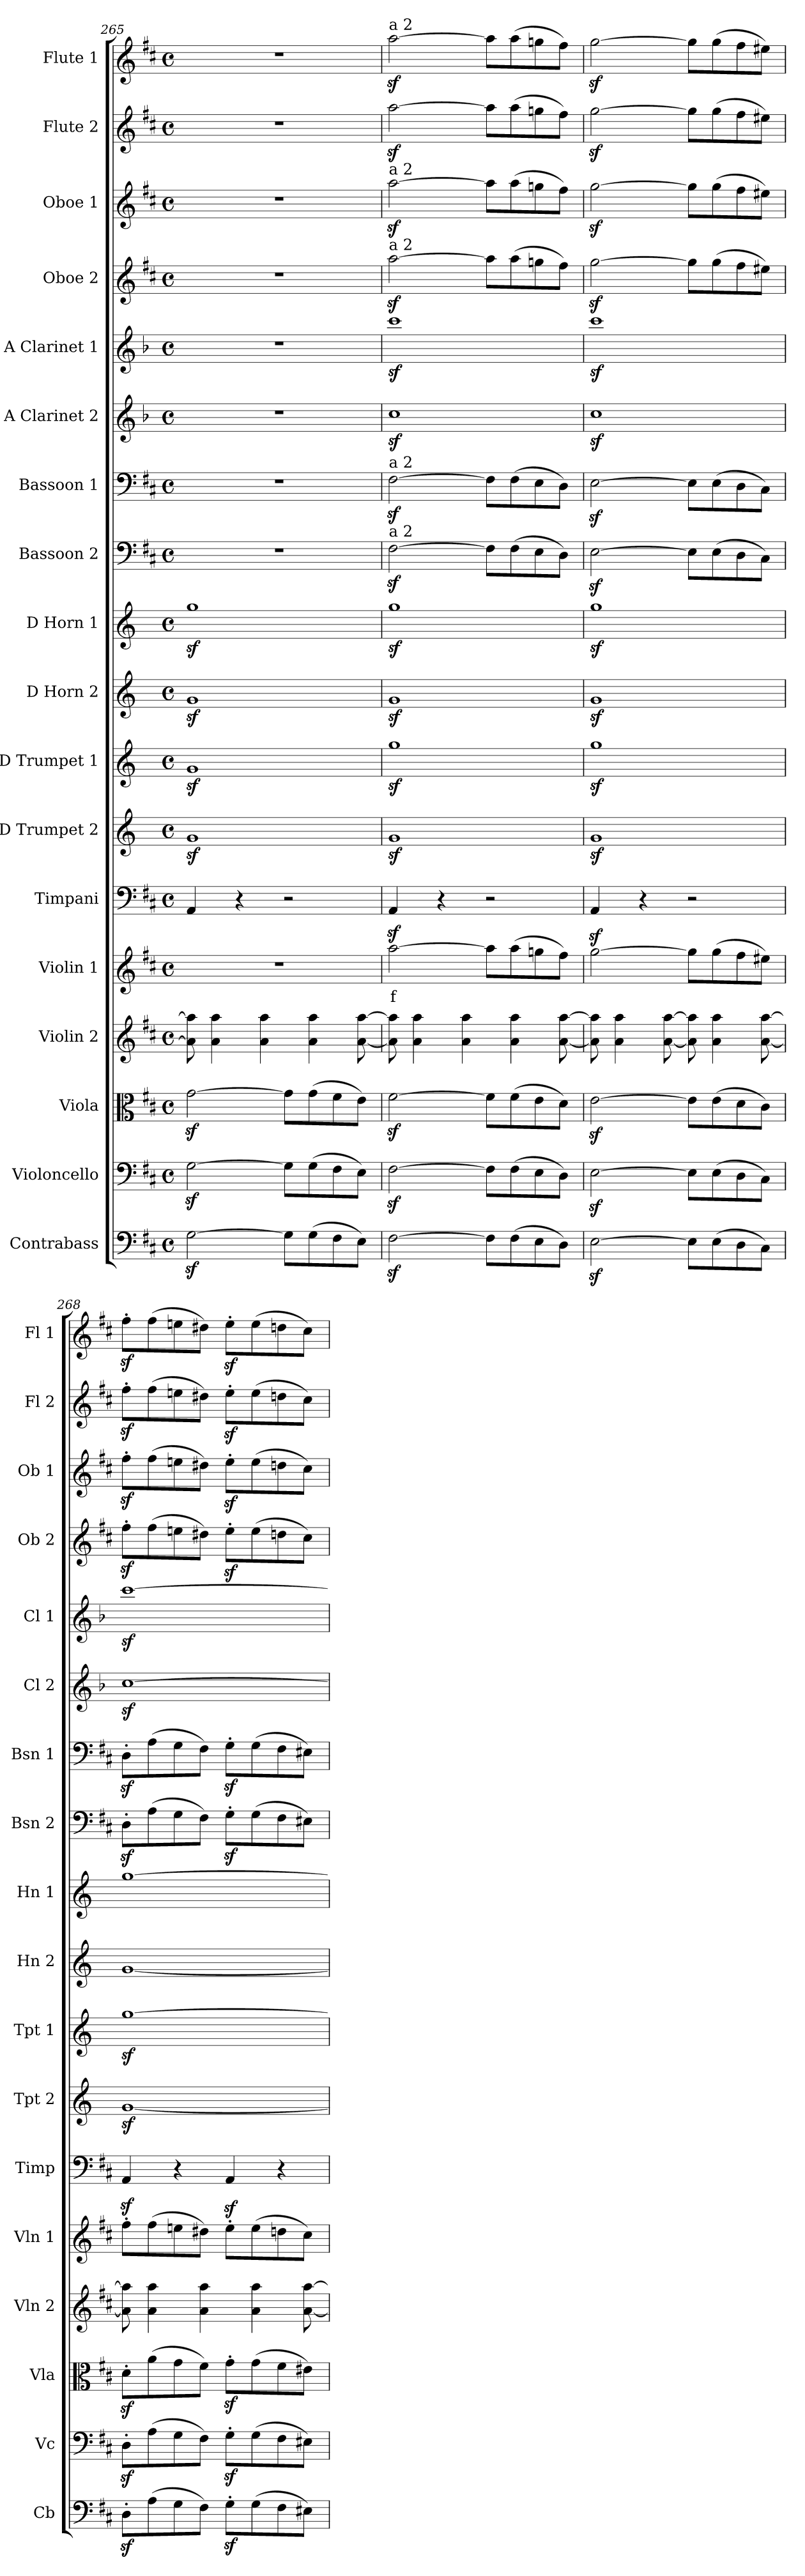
**kern	**kern	**kern	**kern	**kern	**text	**kern	**kern	**kern	**kern	**kern	**kern	**kern	**kern	**kern	**kern	**kern	**kern	**kern
*part18	*part17	*part16	*part15	*part14	*part14	*part13	*part12	*part11	*part10	*part9	*part8	*part7	*part6	*part5	*part4	*part3	*part2	*part1
*staff18	*staff17	*staff16	*staff15	*staff14	*staff14	*staff13	*staff12	*staff11	*staff10	*staff9	*staff8	*staff7	*staff6	*staff5	*staff4	*staff3	*staff2	*staff1
*I"Contrabass	*I"Violoncello	*I"Viola	*I"Violin 2	*I"Violin 1	*	*I"Timpani	*I"D Trumpet 2	*I"D Trumpet 1	*I"D Horn 2	*I"D Horn 1	*I"Bassoon 2	*I"Bassoon 1	*I"A Clarinet 2	*I"A Clarinet 1	*I"Oboe 2	*I"Oboe 1	*I"Flute 2	*I"Flute 1
*I'Cb	*I'Vc	*I'Vla	*I'Vln 2	*I'Vln 1	*	*I'Timp	*I'Tpt 2	*I'Tpt 1	*I'Hn 2	*I'Hn 1	*I'Bsn 2	*I'Bsn 1	*I'Cl 2	*I'Cl 1	*I'Ob 2	*I'Ob 1	*I'Fl 2	*I'Fl 1
*clefF4	*clefF4	*clefC3	*clefG2	*clefG2	*	*clefF4	*clefG2	*clefG2	*clefG2	*clefG2	*clefF4	*clefF4	*clefG2	*clefG2	*clefG2	*clefG2	*clefG2	*clefG2
*ITrd7c12	*	*	*	*	*	*	*ITrd-1c-2	*ITrd-1c-2	*ITrd6c10	*ITrd6c10	*	*	*ITrd2c3	*ITrd2c3	*	*	*	*
*k[f#c#]	*k[f#c#]	*k[f#c#]	*k[f#c#]	*k[f#c#]	*	*k[f#c#]	*k[f#c#]	*k[f#c#]	*k[f#c#]	*k[f#c#]	*k[f#c#]	*k[f#c#]	*k[f#c#]	*k[f#c#]	*k[f#c#]	*k[f#c#]	*k[f#c#]	*k[f#c#]
*M4/4	*M4/4	*M4/4	*M4/4	*M4/4	*	*M4/4	*M4/4	*M4/4	*M4/4	*M4/4	*M4/4	*M4/4	*M4/4	*M4/4	*M4/4	*M4/4	*M4/4	*M4/4
*met(c)	*met(c)	*met(c)	*met(c)	*met(c)	*	*met(c)	*met(c)	*met(c)	*met(c)	*met(c)	*met(c)	*met(c)	*met(c)	*met(c)	*met(c)	*met(c)	*met(c)	*met(c)
=265	=265	=265	=265	=265	=265	=265	=265	=265	=265	=265	=265	=265	=265	=265	=265	=265	=265	=265
[2GGz<\	[2Gz<\	[2gz<\	8a\] 8aa\]	1r	.	4AA/	1az<	1az<	1Az<	1az<	1r	1r	1r	1r	1r	1r	1r	1r
.	.	.	4a\ 4aa\	.	.	.	.	.	.	.	.	.	.	.	.	.	.	.
.	.	.	.	.	.	4r	.	.	.	.	.	.	.	.	.	.	.	.
.	.	.	4a\ 4aa\	.	.	.	.	.	.	.	.	.	.	.	.	.	.	.
8GG\L]	8G\L]	8g\L]	.	.	.	2r	.	.	.	.	.	.	.	.	.	.	.	.
(8GG\	(8G\	(8g\	4a\ 4aa\	.	.	.	.	.	.	.	.	.	.	.	.	.	.	.
8FF#\	8F#\	8f#\	.	.	.	.	.	.	.	.	.	.	.	.	.	.	.	.
8EE\J)	8E\J)	8e\J)	[8a\ [8aa\	.	.	.	.	.	.	.	.	.	.	.	.	.	.	.
=266	=266	=266	=266	=266	=266	=266	=266	=266	=266	=266	=266	=266	=266	=266	=266	=266	=266	=266
!	!	!	!	!	!	!	!	!	!	!	!	!	!	!	!	!	!	!LO:TX:a:t=a 2
!	!	!	!	!	!	!	!	!	!	!	!	!	!	!	!	!LO:TX:a:t=a 2	!	!
!	!	!	!	!	!	!	!	!	!	!	!	!	!	!	!LO:TX:a:t=a 2	!	!	!
!	!	!	!	!	!	!	!	!	!	!	!	!LO:TX:a:t=a 2	!	!	!	!	!	!
!	!	!	!	!	!	!	!	!	!	!	!LO:TX:a:t=a 2	!	!	!	!	!	!	!
!	!	!	!	!	!LO:LY:b:color=#FF0000	!	!	!	!	!	!	!	!	!	!	!	!	!
[2FF#z<\	[2F#z<\	[2f#z<\	8a\] 8aa\]	[2aaz<\	f	4AA/	1az<	1aaz<	1Az<	1az<	[2F#z<\	[2F#z<\	1az<	1aaz<	[2aaz<\	[2aaz<\	[2aaz<\	[2aaz<\
.	.	.	4a\ 4aa\	.	.	.	.	.	.	.	.	.	.	.	.	.	.	.
.	.	.	.	.	.	4r	.	.	.	.	.	.	.	.	.	.	.	.
.	.	.	4a\ 4aa\	.	.	.	.	.	.	.	.	.	.	.	.	.	.	.
8FF#\L]	8F#\L]	8f#\L]	.	8aa\L]	.	2r	.	.	.	.	8F#\L]	8F#\L]	.	.	8aa\L]	8aa\L]	8aa\L]	8aa\L]
(8FF#\	(8F#\	(8f#\	4a\ 4aa\	(8aa\	.	.	.	.	.	.	(8F#\	(8F#\	.	.	(8aa\	(8aa\	(8aa\	(8aa\
8EE\	8E\	8e\	.	8ggn\	.	.	.	.	.	.	8E\	8E\	.	.	8ggn\	8ggn\	8ggn\	8ggn\
8DD\J)	8D\J)	8d\J)	[8a\ [8aa\	8ff#\J)	.	.	.	.	.	.	8D\J)	8D\J)	.	.	8ff#\J)	8ff#\J)	8ff#\J)	8ff#\J)
=267	=267	=267	=267	=267	=267	=267	=267	=267	=267	=267	=267	=267	=267	=267	=267	=267	=267	=267
[2EEz<\	[2Ez<\	[2ez<\	8a\] 8aa\]	[2ggz<\	.	4AA/	1az<	1aaz<	1Az<	1az<	[2Ez<\	[2Ez<\	1az<	1aaz<	[2ggz<\	[2ggz<\	[2ggz<\	[2ggz<\
.	.	.	4a\ 4aa\	.	.	.	.	.	.	.	.	.	.	.	.	.	.	.
.	.	.	.	.	.	4r	.	.	.	.	.	.	.	.	.	.	.	.
.	.	.	[8a\ [8aa\	.	.	.	.	.	.	.	.	.	.	.	.	.	.	.
8EE\L]	8E\L]	8e\L]	8a\] 8aa\]	8gg\L]	.	2r	.	.	.	.	8E\L]	8E\L]	.	.	8gg\L]	8gg\L]	8gg\L]	8gg\L]
(8EE\	(8E\	(8e\	4a\ 4aa\	(8gg\	.	.	.	.	.	.	(8E\	(8E\	.	.	(8gg\	(8gg\	(8gg\	(8gg\
8DD\	8D\	8d\	.	8ff#\	.	.	.	.	.	.	8D\	8D\	.	.	8ff#\	8ff#\	8ff#\	8ff#\
8CC#\J)	8C#\J)	8c#\J)	[8a\ [8aa\	8ee#X\J)	.	.	.	.	.	.	8C#\J)	8C#\J)	.	.	8ee#X\J)	8ee#X\J)	8ee#X\J)	8ee#X\J)
=268	=268	=268	=268	=268	=268	=268	=268	=268	=268	=268	=268	=268	=268	=268	=268	=268	=268	=268
8DDz<'\L	8Dz<'\L	8dz<'\L	8a\] 8aa\]	8ff#z<'\L	.	4AA/	[1az<	[1aaz<	[1A	[1a	8Dz<'\L	8Dz<'\L	[1az<	[1aaz<	8ff#z<'\L	8ff#z<'\L	8ff#z<'\L	8ff#z<'\L
(8AA\	(8A\	(8a\	4a\ 4aa\	(8ff#\	.	.	.	.	.	.	(8A\	(8A\	.	.	(8ff#\	(8ff#\	(8ff#\	(8ff#\
8GG\	8G\	8g\	.	8een\	.	4r	.	.	.	.	8G\	8G\	.	.	8een\	8een\	8een\	8een\
8FF#\J)	8F#\J)	8f#\J)	4a\ 4aa\	8dd#X\J)	.	.	.	.	.	.	8F#\J)	8F#\J)	.	.	8dd#X\J)	8dd#X\J)	8dd#X\J)	8dd#X\J)
8GGz<'\L	8Gz<'\L	8gz<'\L	.	8eez<'\L	.	4AA/	.	.	.	.	8Gz<'\L	8Gz<'\L	.	.	8eez<'\L	8eez<'\L	8eez<'\L	8eez<'\L
(8GG\	(8G\	(8g\	4a\ 4aa\	(8ee\	.	.	.	.	.	.	(8G\	(8G\	.	.	(8ee\	(8ee\	(8ee\	(8ee\
8FF#\	8F#\	8f#\	.	8ddn\	.	4r	.	.	.	.	8F#\	8F#\	.	.	8ddn\	8ddn\	8ddn\	8ddn\
8EE#X\J)	8E#X\J)	8e#X\J)	[8a\ [8aa\	8cc#\J)	.	.	.	.	.	.	8E#X\J)	8E#X\J)	.	.	8cc#\J)	8cc#\J)	8cc#\J)	8cc#\J)
=	=	=	=	=	=	=	=	=	=	=	=	=	=	=	=	=	=	=
*-	*-	*-	*-	*-	*-	*-	*-	*-	*-	*-	*-	*-	*-	*-	*-	*-	*-	*-
